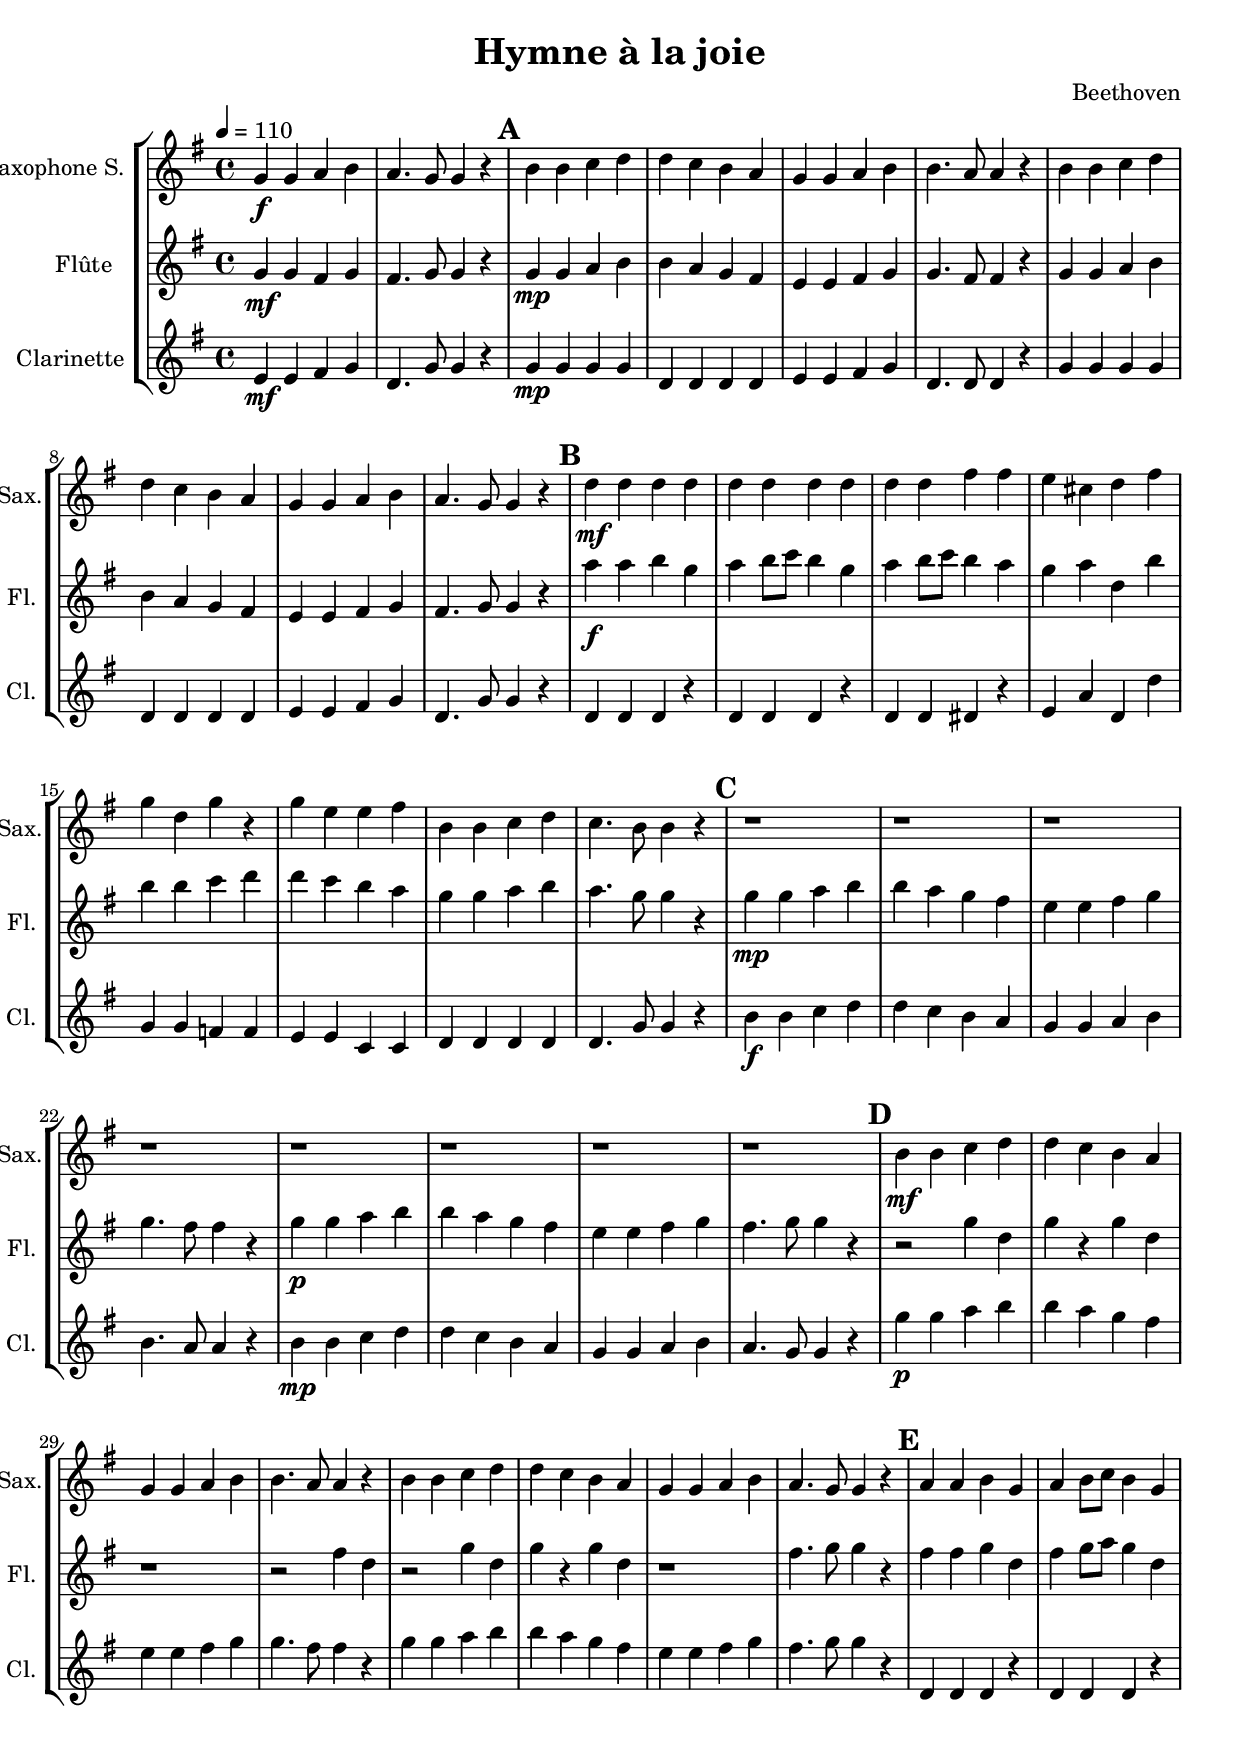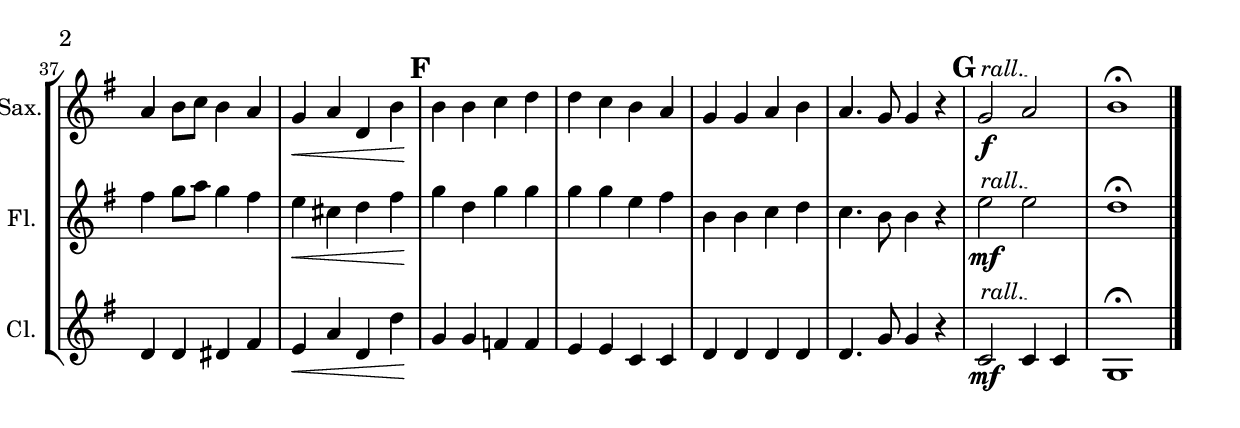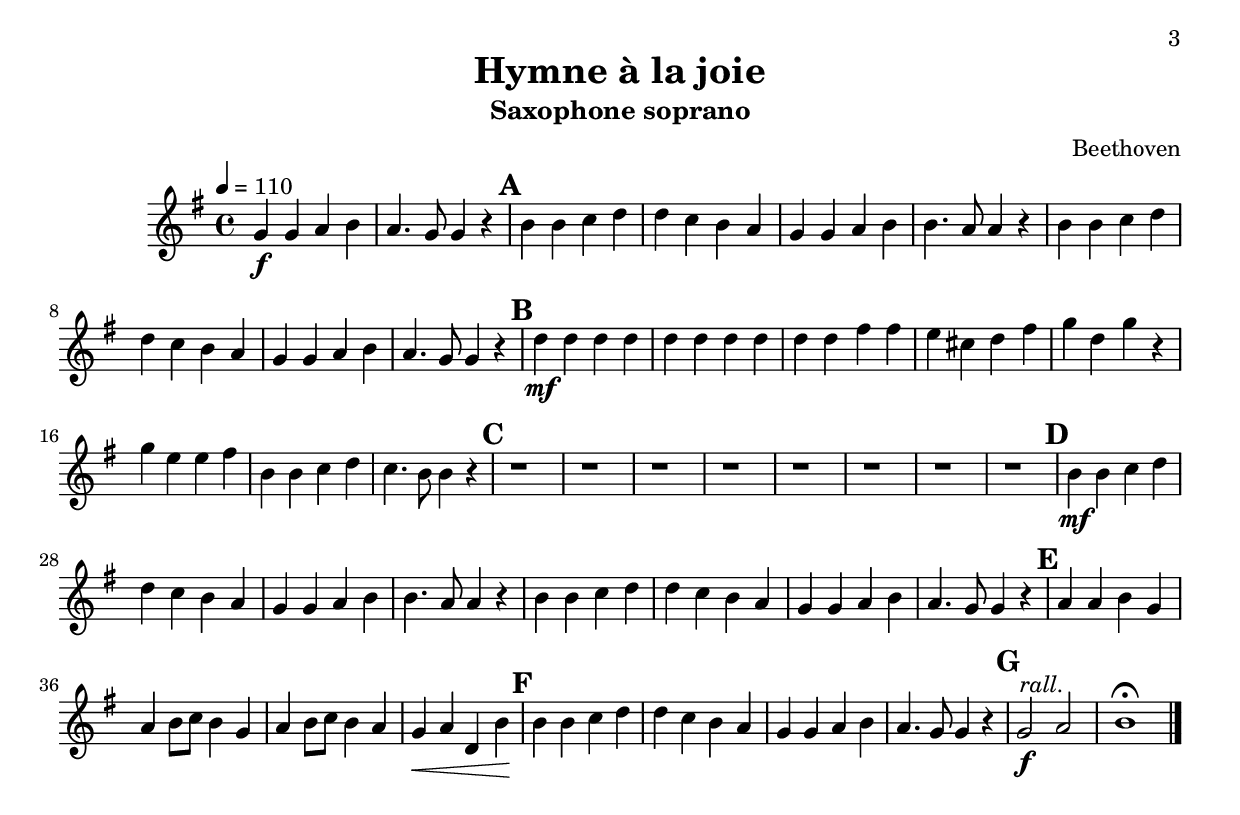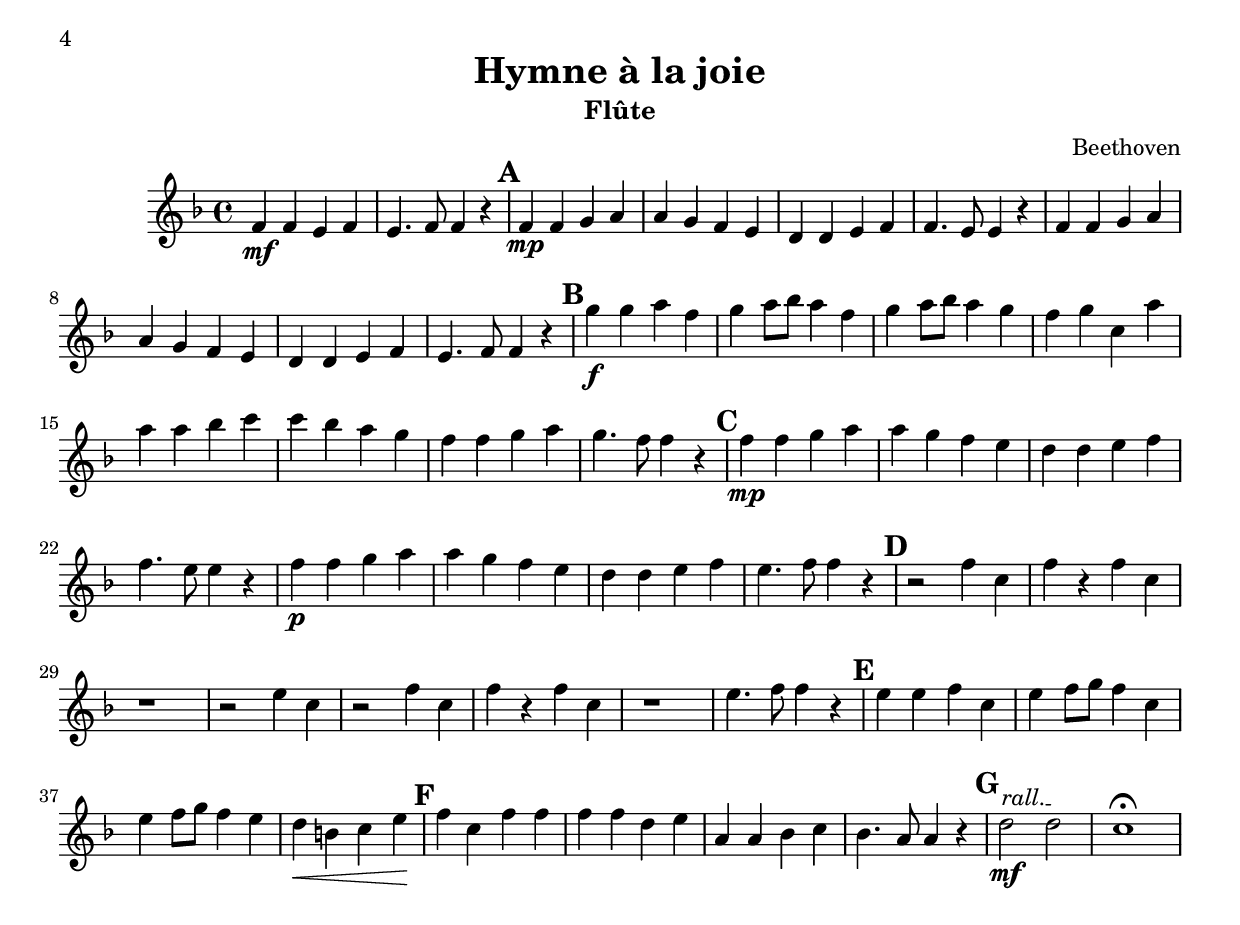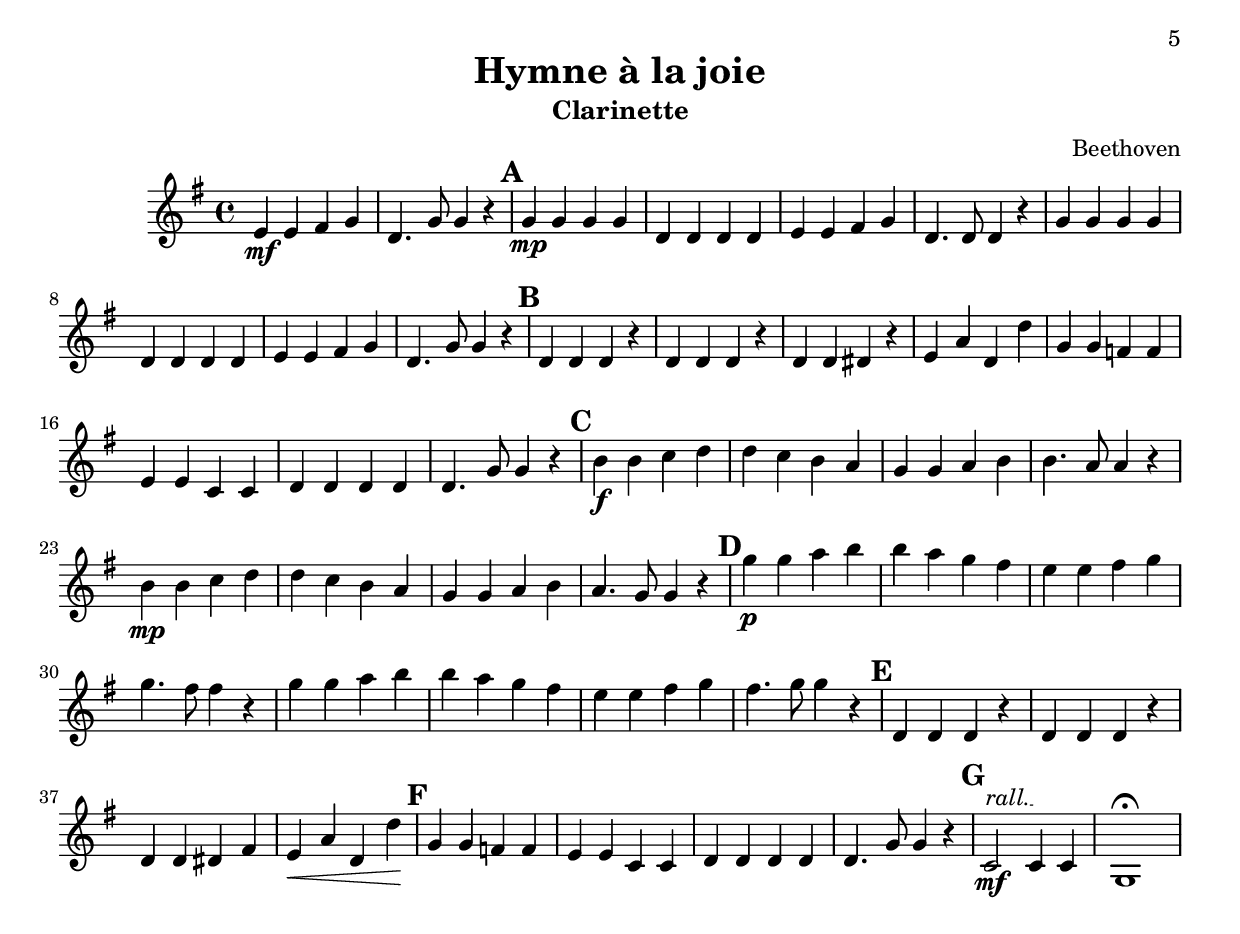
notesSax =  \relative c'' {
      \set Score.markFormatter = #format-mark-box-alphabet
      \tempo 4 = 110
      \key g \major
      g4\f  g a b a4. g8 g4 r
      \mark \default
      b b c d d c b a g g a b b4. a8 a4 r b b c d d c b a g g a b a4. g8 g4 r
      \mark \default

      d'4\mf d d d d d d d d d fis fis e cis d fis g d g r g e e fis b, b c d c4. b8 b4 r 
      \mark \default
      r1 r1 r1 r1 r1 r1 r1 r1 
      \mark \default
      b4\mf b c d d c b a g g a b b4. a8 a4 r b b c d d c b a g g a b a4. g8 g4 r
      \mark \default
      a a b g a b8 c b4 g a b8 c b4 a g\< a d, b'\! 
      \mark \default
      b b c d d c b a g g a b a4. g8 g4 r
      \mark \default
      \override TextSpanner.bound-details.left.text = "rall."
      g2\startTextSpan\f a\stopTextSpan b1\fermata \bar "|."
  }
notesFlute = \relative c'' {
      \key g \major
      g4\mf g fis g fis4. g8 g4 r
      \mark \default
      g\mp g a b b a g fis e e fis g g4. fis8 fis4 r  g g a b b a g fis e e fis g fis4. g8 g4 r
      \mark \default
      a'\f a b g a b8 c b4 g a b8 c b4 a g a d, b' b b c d d c b a g g a b a4. g8 g4 r
      \mark \default
      g\mp g a b b a g fis e e fis g g4. fis8 fis4 r g\p g a b b a g fis e e fis g fis4. g8 g4 r
      \mark \default
      r2 g4 d g r g d r1 r2 fis4 d r2 g4 d g r g d r1 fis4. g8 g4 r 
      \mark \default
      fis fis g d fis g8 a g4 d fis g8 a g4 fis e\< cis d fis\! 
      \mark \default
      g d g g g g e fis b, b c d c4. b8 b4 r 
      \mark \default
      \override TextSpanner.bound-details.left.text = "rall."
      e2\startTextSpan\mf e\stopTextSpan d1\fermata
      
  }

  notesClar = \relative c' {
      \key g \major
      e4\mf e fis g d4. g8 g4 r
      \mark \default
      g\mp g g g d d d d  e e fis g d4. d8 d4 r g g g g d d d d  e e fis g d4. g8 g4 r
      \mark \default
      d d d r d d d r d d dis r e a d, d' g, g f f e e c c d d d d d4. g8 g4 r 
      \mark \default
      b\f b c d  d c b a g g a b b4. a8 a4 r b\mp b c d  d c b a g g a b a4. g8 g4 r
      \mark \default
      g'\p g a b b a g fis e e fis g g4. fis8 fis4 r g g a b b a g fis e e fis g fis4. g8 g4 r
      \mark \default
      d, d d r d d d r d d dis fis e\< a d, d'\! 
      \mark \default
      g, g f f e e c c d d d d d4. g8 g4 r 
      \mark \default
      \override TextSpanner.bound-details.left.text = "rall."
      c,2\startTextSpan\mf c4\stopTextSpan c g1\fermata



  }

\book {
  %% book paper, which is inherited by all children bookparts
  \paper {
    ragged-last-bottom = ##f
  }
}

\header {
  title = "Hymne à la joie"
  composer = "Beethoven"
}

\bookpart {
\score {
\new StaffGroup <<
   \new Staff \with {
        instrumentName = #"Saxophone S. "
        shortInstrumentName = #"Sax."
        midiInstrument = "soprano sax"
      }
    \notesSax
     \new Staff \with {
        instrumentName = #"Flûte "
        shortInstrumentName = #"Fl. "
        midiInstrument = "flute"

      }
      \notesFlute
     \new Staff \with {
        instrumentName = #"Clarinette "
        shortInstrumentName = #"Cl. "
        midiInstrument = "clarinet"
      }
      \notesClar   

>>
  \layout {}
 \midi {} 
}

}

\bookpart{
  \header {
    subtitle = "Saxophone soprano"
  }
\score {
  {
  \set Score.markFormatter = #format-mark-box-alphabet
   \notesSax
  }
  \layout{}
}
}

\bookpart{
  \header {
    subtitle = "Flûte"
  }
  \score {
  {
  \set Score.markFormatter = #format-mark-box-alphabet
  \transpose c bes, \notesFlute
  }
  \layout{}
}
}




\bookpart{
  \header {
    subtitle = "Clarinette"
  }
\score {
  {
  \set Score.markFormatter = #format-mark-box-alphabet
   \notesClar
  }
  \layout{}
}
}